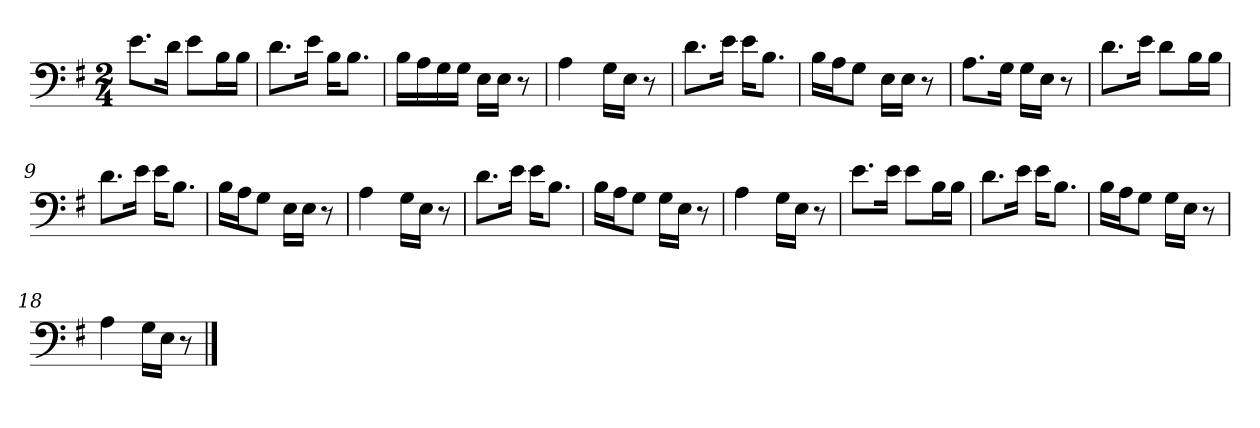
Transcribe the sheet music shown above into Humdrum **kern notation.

**kern
*part1
*staff1
*clefF4
*k[f#]
*M2/4
=1
8.e\L
16d\Jk
8e\L
16B\L
16B\JJ
=2
8.d\L
16e\Jk
16B\KL
8.B\J
=3
16B\LL
16A\
16G\
16G\JJ
16E\LL
16E\JJ
8r
=4
4A\
16G\LL
16E\JJ
8r
=5
8.d\L
16e\Jk
16e\KL
8.B\J
=6
16B\LL
16A\J
8G\J
16E\LL
16E\JJ
8r
=7
8.A\L
16G\Jk
16G\LL
16E\JJ
8r
=8
8.d\L
16e\Jk
8d\L
16B\L
16B\JJ
=9
8.d\L
16e\Jk
16e\KL
8.B\J
=10
16B\LL
16A\J
8G\J
16E\LL
16E\JJ
8r
=11
4A\
16G\LL
16E\JJ
8r
=12
8.d\L
16e\Jk
16e\KL
8.B\J
=13
16B\LL
16A\J
8G\J
16G\LL
16E\JJ
8r
=14
4A\
16G\LL
16E\JJ
8r
=15
8.e\L
16e\Jk
8e\L
16B\L
16B\JJ
=16
8.d\L
16e\Jk
16e\KL
8.B\J
=17
16B\LL
16A\J
8G\J
16G\LL
16E\JJ
8r
=18
4A\
16G\LL
16E\JJ
8r
==
*-
